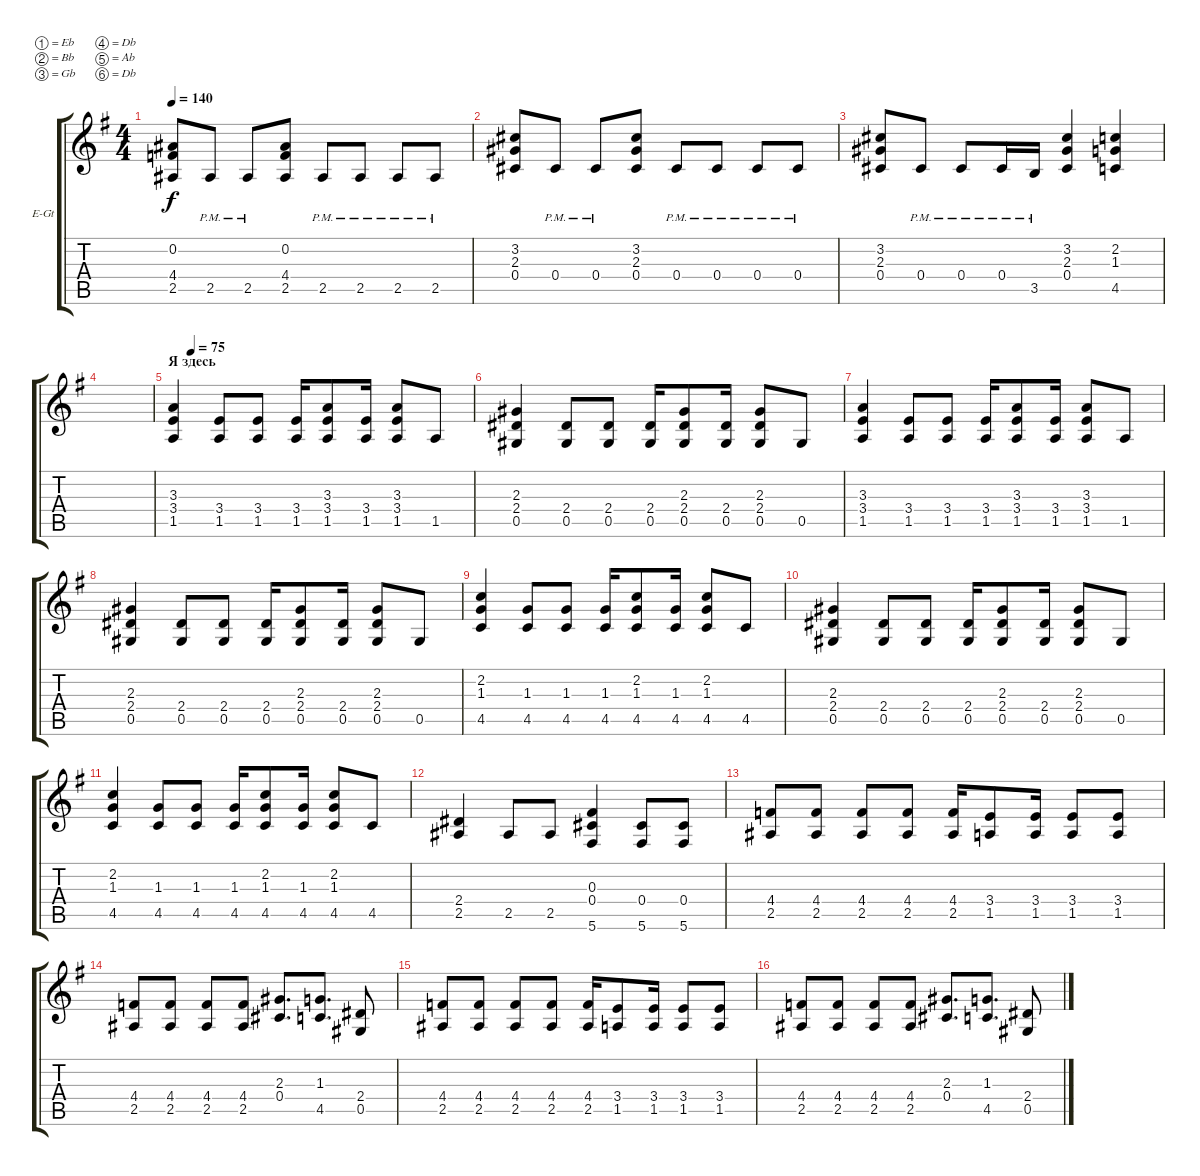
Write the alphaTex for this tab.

\bracketExtendMode groupsimilarinstruments
\firstSystemTrackNameOrientation horizontal
\otherSystemsTrackNameOrientation horizontal
\track ("Андрей Голованов" "E-Gt") {instrument distortionguitar}
\staff {score tabs}
\tuning (Eb4 Bb3 Gb3 Db3 Ab2 Db2)
\ts (4 4)
\tempo 140
\clef g2
\ks eminor
(0.2 4.4 2.5).8{dy f} 2.5{pm}.8 2.5{pm}.8 (0.2 4.4 2.5).8 2.5{pm}.8 2.5{pm}.8 2.5{pm}.8 2.5{pm}.8 |
(3.2 2.3 0.4).8 0.4{pm}.8 0.4{pm}.8 (3.2 2.3 0.4).8 0.4{pm}.8 0.4{pm}.8 0.4{pm}.8 0.4{pm}.8 |
(3.2 2.3 0.4).8 0.4{pm}.8 0.4{pm}.8 0.4{pm}.16 3.5{pm}.16 (3.2 2.3 0.4).4 (2.2 1.3 4.5).4 |
|
\section ("" "Я здесь")
\tempo (75 0.0625)
(3.3 3.4 1.5).4 (3.4 1.5).8 (3.4 1.5).8 (3.4 1.5).16 (3.3 3.4 1.5).8 (3.4 1.5).16 (3.3 3.4 1.5).8 1.5.8 |
(2.3 2.4 0.5).4 (2.4 0.5).8 (2.4 0.5).8 (2.4 0.5).16 (2.3 2.4 0.5).8 (2.4 0.5).16 (2.3 2.4 0.5).8 0.5.8 |
(3.3 3.4 1.5).4 (3.4 1.5).8 (3.4 1.5).8 (3.4 1.5).16 (3.3 3.4 1.5).8 (3.4 1.5).16 (3.3 3.4 1.5).8 1.5.8 |
(2.3 2.4 0.5).4 (2.4 0.5).8 (2.4 0.5).8 (2.4 0.5).16 (2.3 2.4 0.5).8 (2.4 0.5).16 (2.3 2.4 0.5).8 0.5.8 |
(2.2 1.3 4.5).4 (1.3 4.5).8 (1.3 4.5).8 (1.3 4.5).16 (2.2 1.3 4.5).8 (1.3 4.5).16 (2.2 1.3 4.5).8 4.5.8 |
(2.3 2.4 0.5).4 (2.4 0.5).8 (2.4 0.5).8 (2.4 0.5).16 (2.3 2.4 0.5).8 (2.4 0.5).16 (2.3 2.4 0.5).8 0.5.8 |
(2.2 1.3 4.5).4 (1.3 4.5).8 (1.3 4.5).8 (1.3 4.5).16 (2.2 1.3 4.5).8 (1.3 4.5).16 (2.2 1.3 4.5).8 4.5.8 |
(2.4 2.5).4 2.5.8 2.5.8 (0.3 0.4 5.6).4 (0.4 5.6).8 (0.4 5.6).8 |
(4.4 2.5).8 (4.4 2.5).8 (4.4 2.5).8 (4.4 2.5).8 (4.4 2.5).16 (3.4 1.5).8 (3.4 1.5).16 (3.4 1.5).8 (3.4 1.5).8 |
(4.4 2.5).8 (4.4 2.5).8 (4.4 2.5).8 (4.4 2.5).8 (2.3 0.4).8{d} (1.3 4.5).8{d} (2.4 0.5).8 |
(4.4 2.5).8 (4.4 2.5).8 (4.4 2.5).8 (4.4 2.5).8 (4.4 2.5).16 (3.4 1.5).8 (3.4 1.5).16 (3.4 1.5).8 (3.4 1.5).8 |
(4.4 2.5).8 (4.4 2.5).8 (4.4 2.5).8 (4.4 2.5).8 (2.3 0.4).8{d} (1.3 4.5).8{d} (2.4 0.5).8
